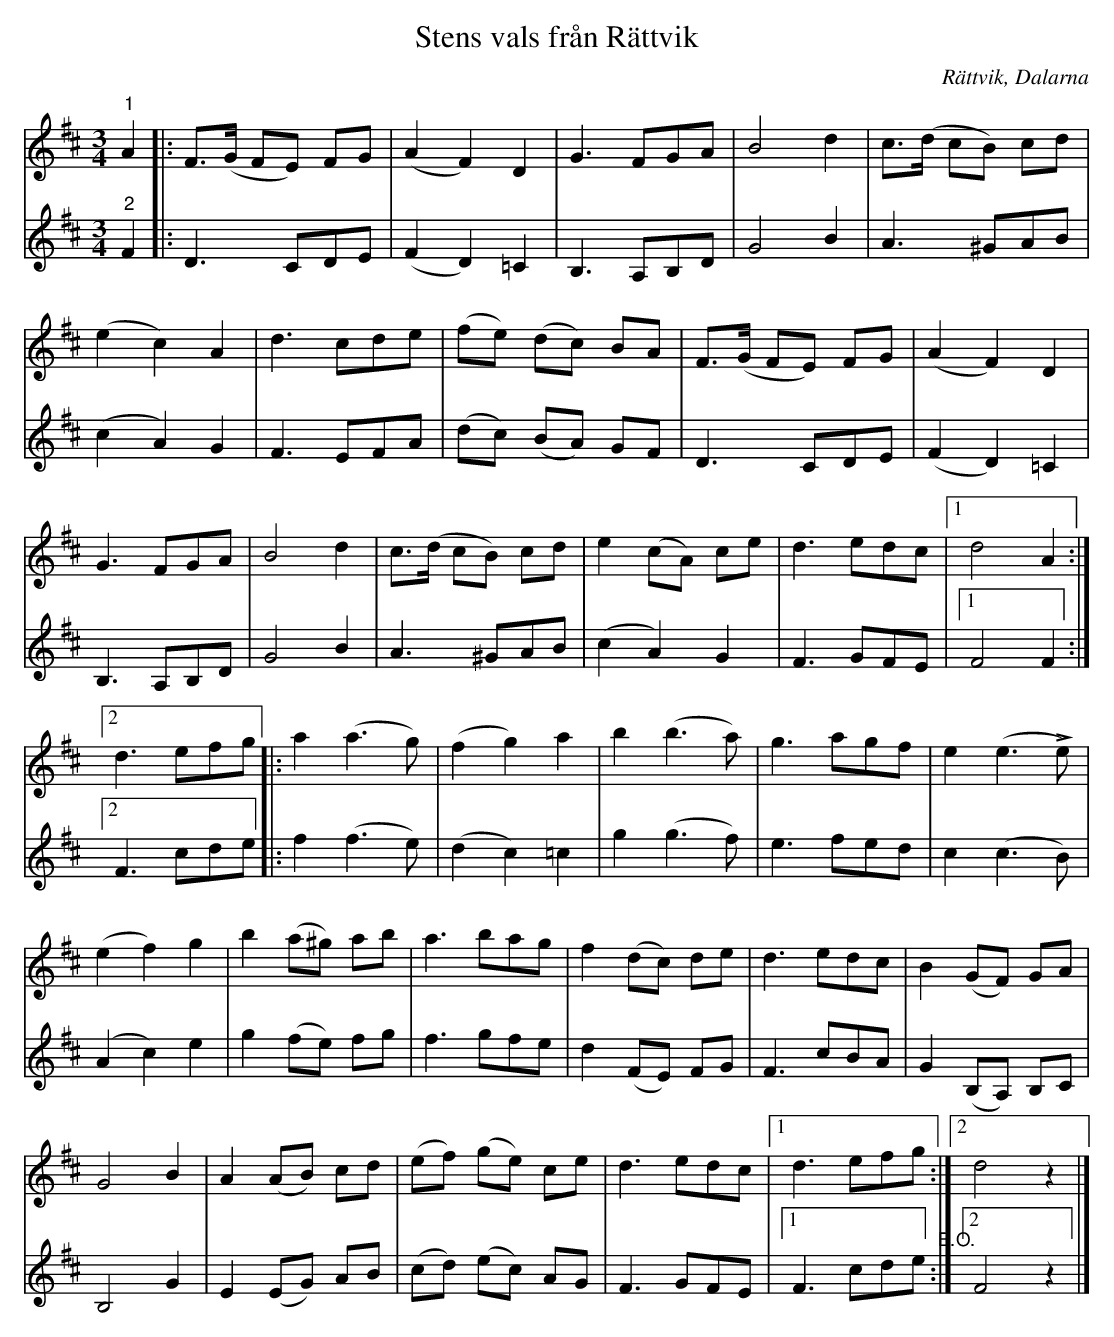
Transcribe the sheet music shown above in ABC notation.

X:1
T:Stens vals från Rättvik
O:Rättvik, Dalarna
L:1/8
M:3/4
K:D
V:1
"^1" A2 |: F>(G FE) FG | (A2 F2) D2 | G3 FGA | B4 d2 | c>(d cB) cd |
(e2 c2) A2 | d3 cde | (fe) (dc) BA | F>(G FE) FG | (A2 F2) D2 |
G3 FGA | B4 d2 | c>(d cB) cd | e2 (cA) ce | d3 edc |1 d4 A2 :|2
d3 efg |: a2 (a3 g) | (f2 g2) a2 | b2 (b3 a) | g3 agf | e2 (e3 !>!e) |
(e2 f2) g2 | b2 (a^g) ab | a3 bag | f2 (dc) de | d3 edc | B2 (GF) GA |
G4 B2 | A2 (AB) cd | (ef) (ge) ce | d3 edc |1 d3 efg :|2 d4 z2 |]
V:2
"^2" F2 |: D3 CDE | (F2 D2) =C2 | B,3 A,B,D | G4 B2 | A3 ^GAB |
(c2 A2) G2 | F3 EFA | (dc) (BA) GF | D3 CDE | (F2 D2) =C2 |
B,3 A,B,D | G4 B2 | A3 ^GAB | (c2 A2) G2 | F3 GFE |1 F4 F2 :|2
F3 cde |: f2 (f3 e) | (d2 c2) =c2 | g2 (g3 f) | e3 fed | c2 (c3 B) | (A2 c2) e2 |
g2 (fe) fg | f3 gfe | d2 (FE) FG | F3 cBA | G2 (B,A,) B,C | B,4 G2 |
E2 (EG) AB | (cd) (ec) AG | F3 GFE |1 F3 cde"^B.O." :|2 F4 z2 |]
